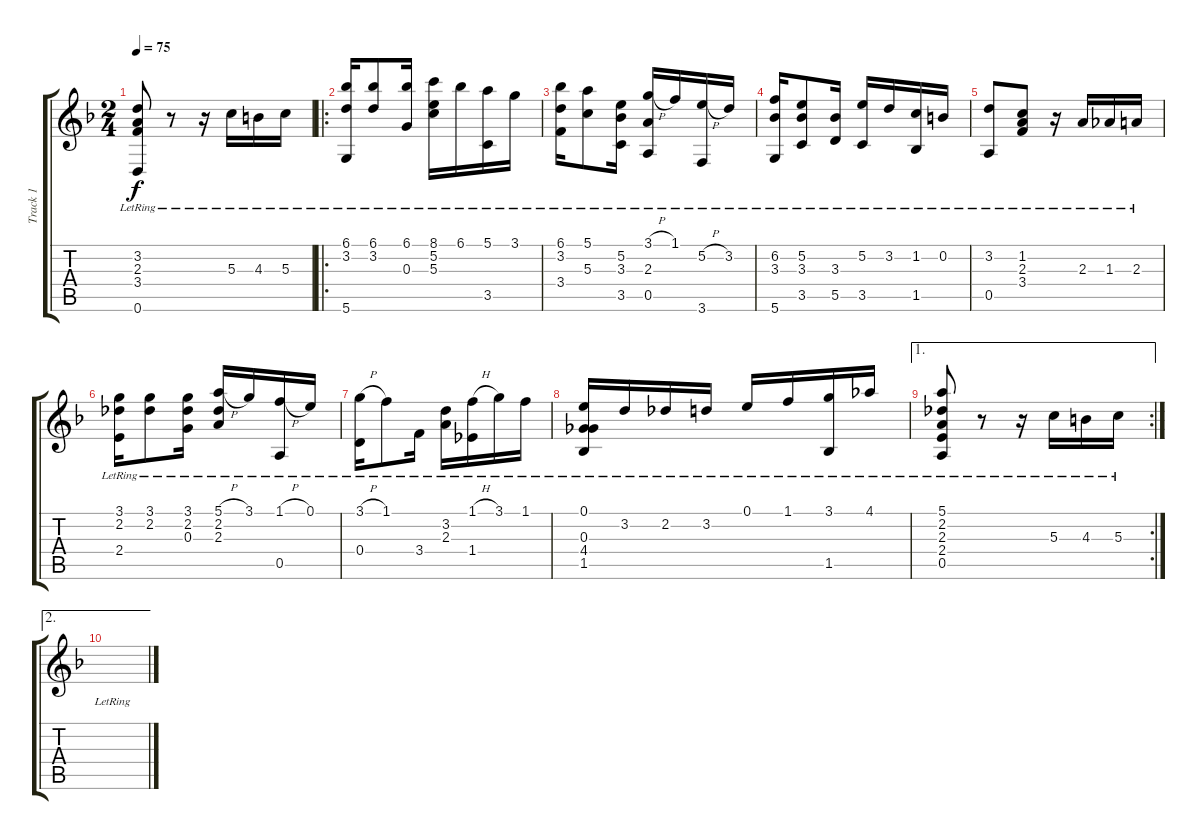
\track ("Track 1" "Track 1") {instrument acousticguitarnylon}
\staff {score tabs}
\tuning (E4 B3 G3 D3 A2 D2) {hide}
\ts (2 4)
\tempo 75
\clef g2
\ks dminor
(3.2{lr} 2.3{lr} 3.4{lr} 0.6{lr}).8{dy f} r.8 r.16 5.3{lr}.16 4.3{lr}.16 5.3{lr}.16 |
\ro
(6.1{lr} 3.2{lr} 5.6{lr}).16 (6.1{lr} 3.2{lr}).8 (6.1{lr} 0.3{lr}).16 (8.1{lr} 5.2{lr} 5.3{lr}).16 6.1{lr}.16 (5.1{lr} 3.5{lr}).16 3.1{lr}.16 |
(6.1{lr} 3.2{lr} 3.4{lr}).16 (5.1{lr} 5.3{lr}).8 (5.2{lr} 3.3{lr} 3.5{lr}).16 (3.1{h lr} 2.3{lr} 0.5{lr}).16 1.1{lr}.16 (5.2{h lr} 3.6{lr}).16 3.2{lr}.16 |
(6.2{lr} 3.3{lr} 5.6{lr}).16 (5.2{lr} 3.3{lr} 3.5{lr}).8 (3.3{lr} 5.5{lr}).16 (5.2{lr} 3.5{lr}).16 3.2{lr}.16 (1.2{lr} 1.5{lr}).16 0.2{lr}.16 |
(3.2{lr} 0.5{lr}).8 (1.2{lr} 2.3{lr} 3.4{lr}).8 r.16 2.3{lr}.16 1.3{lr}.16 2.3{lr}.16 |
(3.1{lr} 2.2{lr} 2.4{lr}).16 (3.1{lr} 2.2{lr}).8 (3.1{lr} 2.2{lr} 0.3{lr}).16 (5.1{h lr} 2.2{lr} 2.3{lr}).16 3.1{lr}.16 (1.1{h lr} 0.5{lr}).16 0.1{lr}.16 |
(3.1{h lr} 0.4{lr}).16 1.1{lr}.8 3.4{lr}.16 (3.2{lr} 2.3{lr}).16 (1.1{h lr} 1.4).16 3.1{lr}.16 1.1{lr}.16 |
(0.1{lr} 0.3{lr} 4.4{lr} 1.5{lr}).16 3.2{lr}.16 2.2{lr}.16 3.2{lr}.16 0.1{lr}.16 1.1{lr}.16 (3.1{lr} 1.5{lr}).16 4.1{lr}.16 |
\ae 1
\rc 2
(5.1{lr} 2.2{lr} 2.3{lr} 2.4{lr} 0.5{lr}).8 r.8 r.16 5.3{lr}.16 4.3{lr}.16 5.3{lr}.16 |
\ae 2
